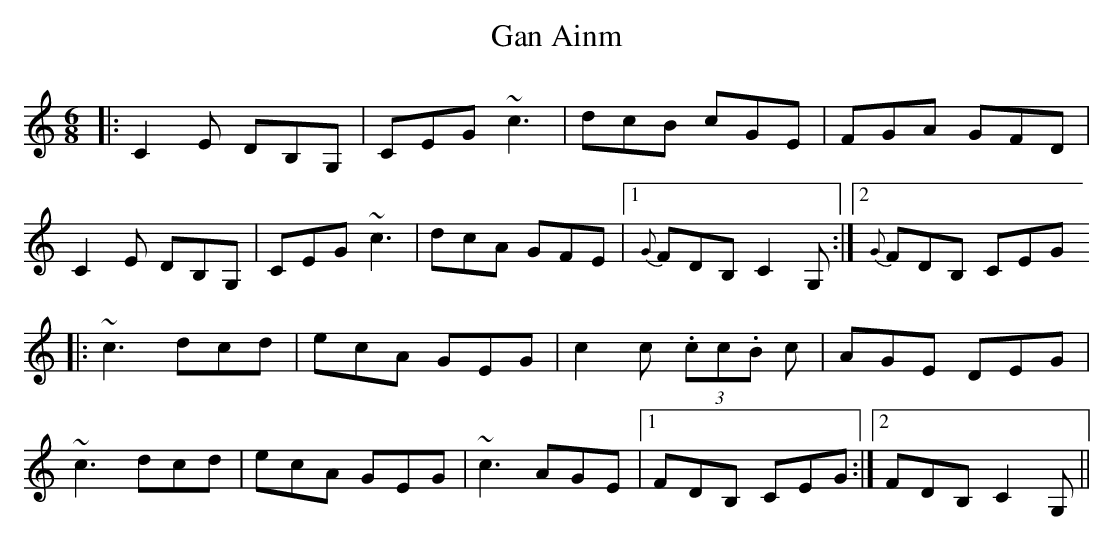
X:1
T:Gan Ainm
M:6/8
L:1/8
K:C
|:C2E DB,G,|CEG ~c3|dcB cGE|FGA GFD|!
C2E DB,G,|CEG ~c3|dcA GFE|1 {G}FDB, C2G,:|2 {G}FDB, CEG !
|:~c3 dcd|ecA GEG|c2c  (3.cc.B c|AGE DEG|!
~c3 dcd|ecA GEG|~c3 AGE|1 FDB, CEG:|2 FDB, C2G,||!
